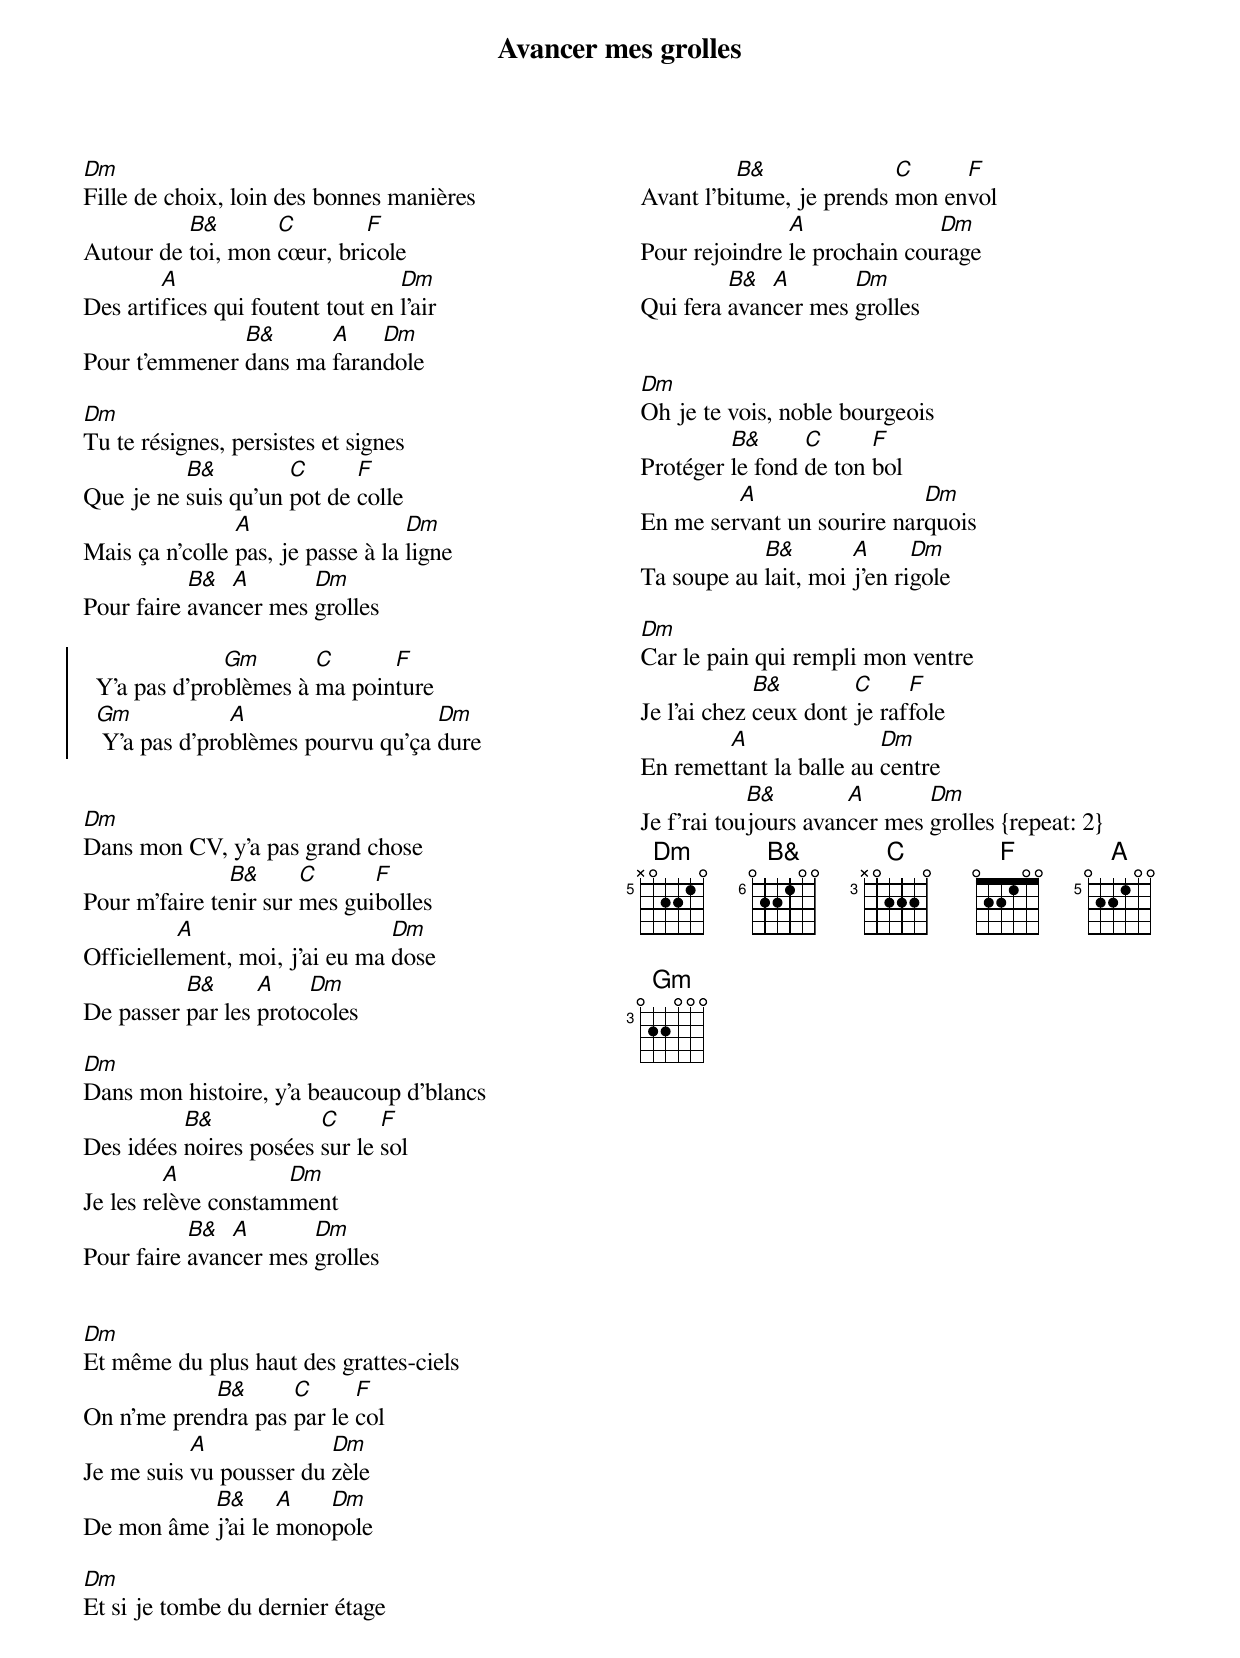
{title: Avancer mes grolles}
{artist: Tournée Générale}
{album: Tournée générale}
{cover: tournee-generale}
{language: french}
{columns: 2}
{define: Dm base-fret 5 frets X 0 2 2 1 0}
{define: B& base-fret 6 frets 0 2 2 1 0 0}
{define: C base-fret 3 frets X 0 2 2 2 0}
{define: F base-fret 1 frets 0 2 2 1 0 0}
{define: A base-fret 5 frets 0 2 2 1 0 0}
{define: Gm base-fret 3 frets 0 2 2 0 0 0}


[Dm]Fille de choix, loin des bonnes manières
Autour de [B&]toi, mon [C]cœur, bri[F]cole
Des arti[A]fices qui foutent tout en [Dm]l'air
Pour t'emmener [B&]dans ma [A]faran[Dm]dole

[Dm]Tu te résignes, persistes et signes
Que je ne [B&]suis qu'un [C]pot de [F]colle
Mais ça n'colle [A]pas, je passe à la [Dm]ligne
Pour faire [B&]avan[A]cer mes [Dm]grolles

{start_of_chorus}
  Y'a pas d'pro[Gm]blèmes à [C]ma poin[F]ture
  [Gm] Y'a pas d'pro[A]blèmes pourvu qu'ça [Dm]dure
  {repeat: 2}
{end_of_chorus}


[Dm]Dans mon CV, y'a pas grand chose
Pour m'faire te[B&]nir sur [C]mes gui[F]bolles
Officielle[A]ment, moi, j'ai eu ma [Dm]dose
De passer [B&]par les [A]proto[Dm]coles

[Dm]Dans mon histoire, y'a beaucoup d'blancs
Des idées [B&]noires posées [C]sur le [F]sol
Je les re[A]lève constam[Dm]ment
Pour faire [B&]avan[A]cer mes [Dm]grolles


[Dm]Et même du plus haut des grattes-ciels
On n'me pren[B&]dra pas [C]par le [F]col
Je me suis [A]vu pousser du [Dm]zèle
De mon âme [B&]j'ai le [A]mono[Dm]pole

[Dm]Et si je tombe du dernier étage
Avant l'bi[B&]tume, je prends [C]mon en[F]vol
Pour rejoindre [A]le prochain cou[Dm]rage
Qui fera [B&]avan[A]cer mes [Dm]grolles


[Dm]Oh je te vois, noble bourgeois
Protéger [B&]le fond [C]de ton [F]bol
En me ser[A]vant un sourire nar[Dm]quois
Ta soupe au [B&]lait, moi [A]j'en ri[Dm]gole

[Dm]Car le pain qui rempli mon ventre
Je l'ai chez [B&]ceux dont [C]je raf[F]fole
En remet[A]tant la balle au [Dm]centre
Je f'rai tou[B&]jours avan[A]cer mes [Dm]grolles {repeat: 2}
